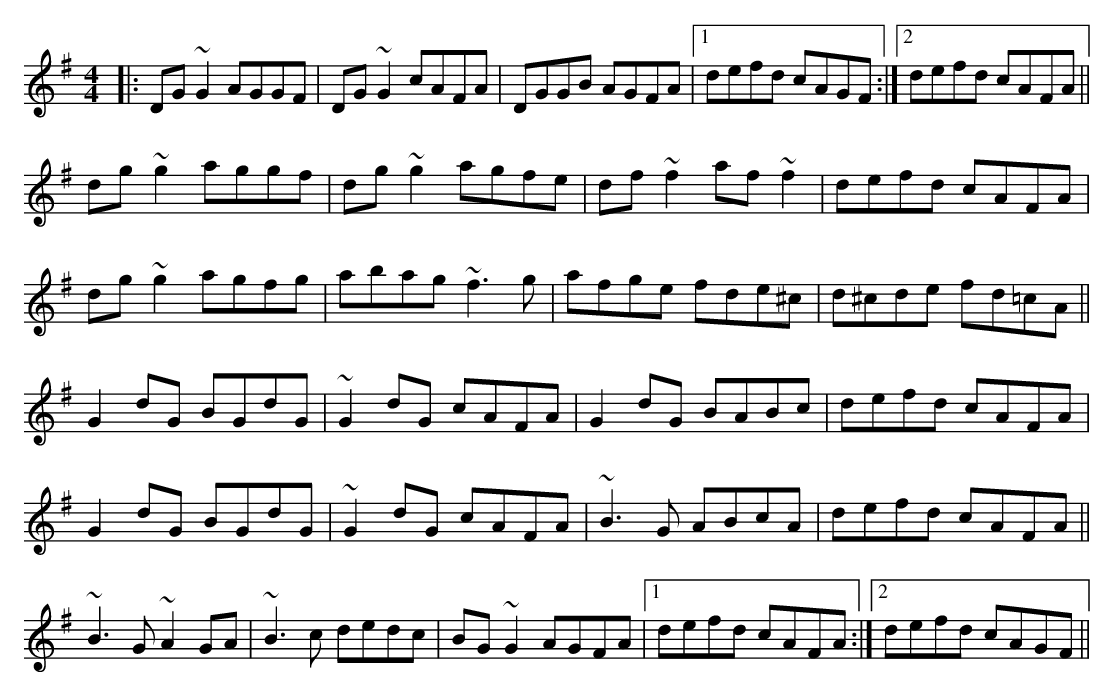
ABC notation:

X:1
M:4/4
K:G
|:DG~G2 AGGF|DG~G2 cAFA|DGGB AGFA|1 defd cAGF:|2 defd cAFA||
dg~g2 aggf|dg~g2 agfe|df~f2 af~f2|defd cAFA|
dg~g2 agfg|abag ~f3g|afge fde^c|d^cde fd=cA||
G2dG BGdG|~G2dG cAFA|G2dG BABc|defd cAFA|
G2dG BGdG|~G2dG cAFA|~B3G ABcA|defd cAFA||
~B3G ~A2GA|~B3c dedc|BG~G2 AGFA|1 defd cAFA:|2 defd cAGF||
